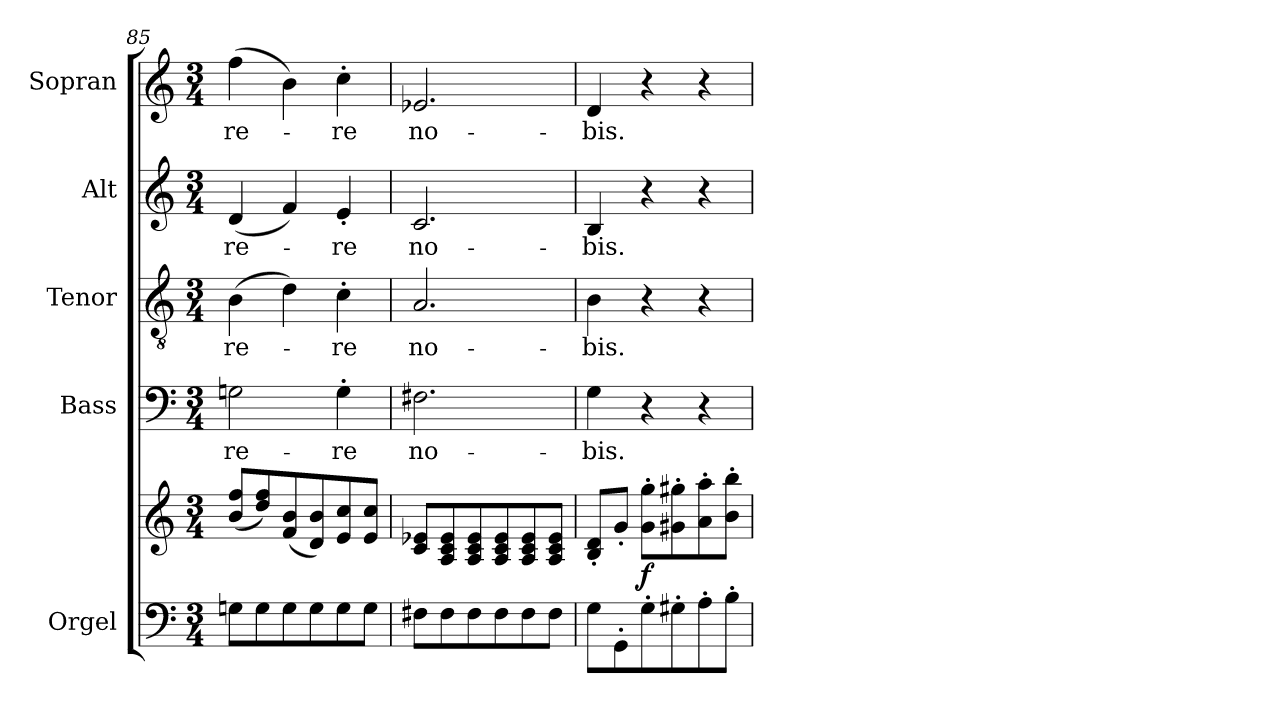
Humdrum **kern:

**kern	**kern	**dynam	**kern	**text	**kern	**text	**kern	**text	**kern	**text
*part5	*part5	*part5	*part4	*part4	*part3	*part3	*part2	*part2	*part1	*part1
*staff6	*staff5	*staff5/6	*staff4	*staff4	*staff3	*staff3	*staff2	*staff2	*staff1	*staff1
*I"Orgel	*	*	*I"Bass	*	*I"Tenor	*	*I"Alt	*	*I"Sopran	*
*	*	*	*I'B.	*	*I'T.	*	*I'A.	*	*I'S.	*
*clefF4	*clefG2	*	*clefF4	*	*clefGv2	*	*clefG2	*	*clefG2	*
*k[]	*k[]	*	*k[]	*	*k[]	*	*k[]	*	*k[]	*
*C:	*C:	*	*C:	*	*C:	*	*C:	*	*C:	*
*M3/4	*M3/4	*	*M3/4	*	*M3/4	*	*M3/4	*	*M3/4	*
=85	=85	=85	=85	=85	=85	=85	=85	=85	=85	=85
!	!	!	!	!LO:LY:b	!	!LO:LY:b	!	!LO:LY:b	!	!LO:LY:b
8Gn\L	(<8b/ 8ff/L	.	2Gn\	-re-	(>4B\	-re-	(<4d/	-re-	(>4ff\	-re-
8G\	8dd/ 8ff/)	.	.	.	.	.	.	.	.	.
8G\	(<8f/ 8b/	.	.	.	4d\)	.	4f/)	.	4b\)	.
8G\	8d/ 8b/)	.	.	.	.	.	.	.	.	.
!	!	!	!	!LO:LY:b	!	!LO:LY:b	!	!LO:LY:b	!	!LO:LY:b
8G\	8e/ 8cc/	.	4G'>\	-re	4c'>\	-re	4e'</	-re	4cc'>\	-re
8G\J	8e/ 8cc/J	.	.	.	.	.	.	.	.	.
=86	=86	=86	=86	=86	=86	=86	=86	=86	=86	=86
!	!	!	!	!LO:LY:b	!	!LO:LY:b	!	!LO:LY:b	!	!LO:LY:b
8F#X\L	8c/ 8e-X/L	.	2.F#X\	no-	2.A/	no-	2.c/	no-	2.e-X/	no-
8F#\	8A/ 8c/ 8e-/	.	.	.	.	.	.	.	.	.
8F#\	8A/ 8c/ 8e-/	.	.	.	.	.	.	.	.	.
8F#\	8A/ 8c/ 8e-/	.	.	.	.	.	.	.	.	.
8F#\	8A/ 8c/ 8e-/	.	.	.	.	.	.	.	.	.
8F#\J	8A/ 8c/ 8e-/J	.	.	.	.	.	.	.	.	.
=87	=87	=87	=87	=87	=87	=87	=87	=87	=87	=87
!	!	!	!	!LO:LY:b	!	!LO:LY:b	!	!LO:LY:b	!	!LO:LY:b
8G\L	8B/'< 8d/'<L	.	4G\	-bis.	4B\	-bis.	4B/	-bis.	4d/	-bis.
8GG'>\	8g'</J	.	.	.	.	.	.	.	.	.
!	!	!LO:DY:b	!	!	!	!	!	!	!	!
8G'>\	8g\'> 8gg\'>L	f	4r	.	4r	.	4r	.	4r	.
8G#X'>\	8g#X\'> 8gg#X\'>	.	.	.	.	.	.	.	.	.
8A'>\	8a\'> 8aa\'>	.	4r	.	4r	.	4r	.	4r	.
8B'>\J	8b\'> 8bb\'>J	.	.	.	.	.	.	.	.	.
=	=	=	=	=	=	=	=	=	=	=
*-	*-	*-	*-	*-	*-	*-	*-	*-	*-	*-
